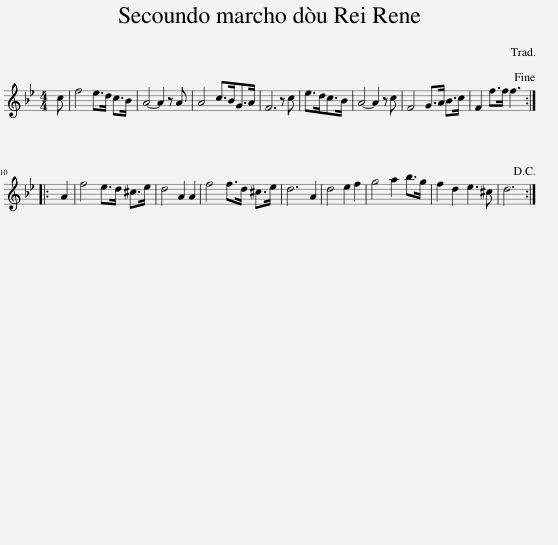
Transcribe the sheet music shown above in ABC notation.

X:1
L:1/8
M:4/4
I:linebreak $
K:Bb
V:1 treble
V:1
 c | f4 e>d c>B | A4- A2 z A | A4 c>BG>A | F6 z c | %5
 e>dc>B | A4- A2 z c | F4 G>A B>c | F2 f>f f3!fine! ::$ A2 | %10
 f4 e>d ^c>e | d4 A2 A2 | f4 f>d ^c>e | d6 A2 | d4 e2 f2 | %15
 g4 a2 b>g | f2 d2 e3 ^c | d6!D.C.! :| %18
